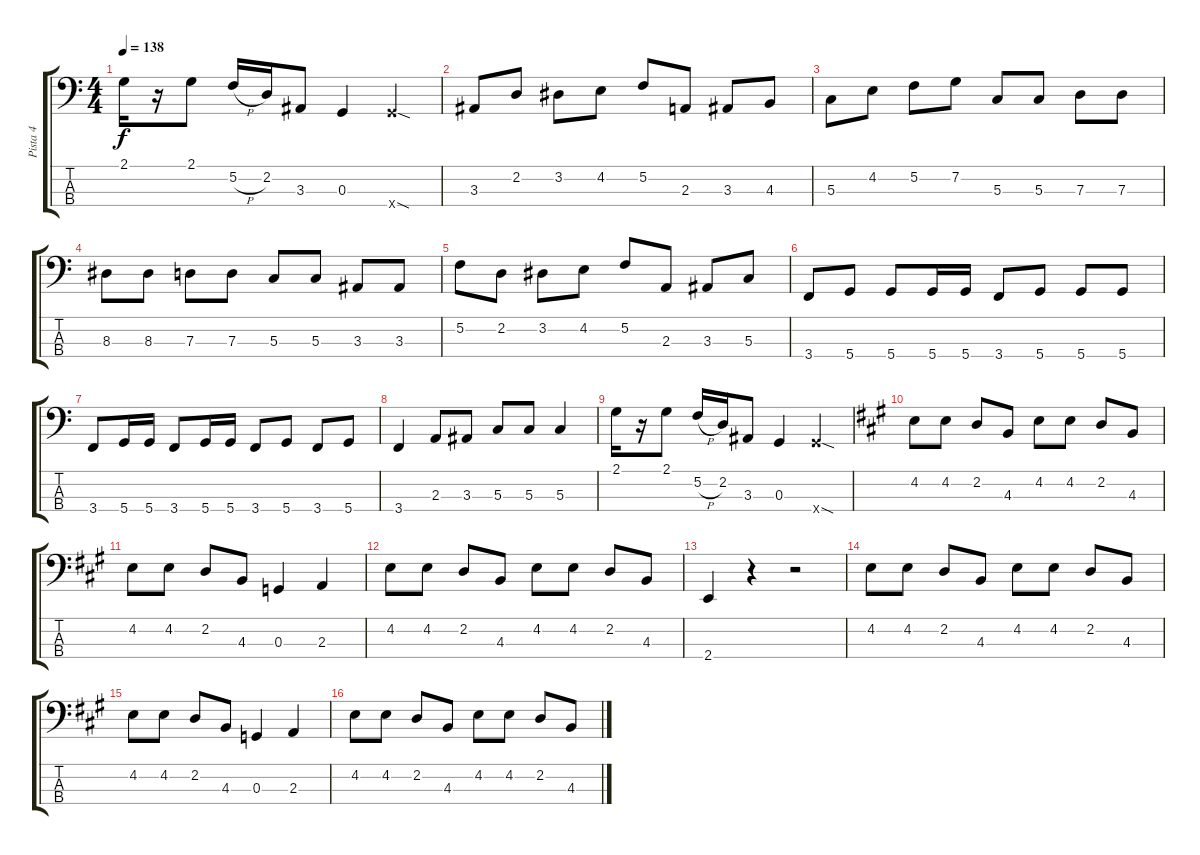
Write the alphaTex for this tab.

\track ("Pista 4" "Pista 4") {instrument electricbassfinger}
\staff {score tabs}
\tuning (F2 C2 G1 D1) {hide}
\ts (4 4)
\tempo 138
\clef f4
\ks c
2.1.16{dy f} r.16 2.1.8 5.2{h}.16 2.2.16 3.3.8 0.3.4 5.4{sod x}.4 |
3.3.8 2.2.8 3.2.8 4.2.8 5.2.8 2.3.8 3.3.8 4.3.8 |
5.3.8 4.2.8 5.2.8 7.2.8 5.3.8 5.3.8 7.3.8 7.3.8 |
8.3.8 8.3.8 7.3.8 7.3.8 5.3.8 5.3.8 3.3.8 3.3.8 |
5.2.8 2.2.8 3.2.8 4.2.8 5.2.8 2.3.8 3.3.8 5.3.8 |
3.4.8 5.4.8 5.4.8 5.4.16 5.4.16 3.4.8 5.4.8 5.4.8 5.4.8 |
3.4.8 5.4.16 5.4.16 3.4.8 5.4.16 5.4.16 3.4.8 5.4.8 3.4.8 5.4.8 |
3.4.4 2.3.8 3.3.8 5.3.8 5.3.8 5.3.4 |
2.1.16 r.16 2.1.8 5.2{h}.16 2.2.16 3.3.8 0.3.4 5.4{sod x}.4 |
\ks a
4.2.8 4.2.8 2.2.8 4.3.8 4.2.8 4.2.8 2.2.8 4.3.8 |
4.2.8 4.2.8 2.2.8 4.3.8 0.3.4 2.3.4 |
4.2.8 4.2.8 2.2.8 4.3.8 4.2.8 4.2.8 2.2.8 4.3.8 |
2.4.4 r.4 r.2 |
4.2.8 4.2.8 2.2.8 4.3.8 4.2.8 4.2.8 2.2.8 4.3.8 |
4.2.8 4.2.8 2.2.8 4.3.8 0.3.4 2.3.4 |
4.2.8 4.2.8 2.2.8 4.3.8 4.2.8 4.2.8 2.2.8 4.3.8
